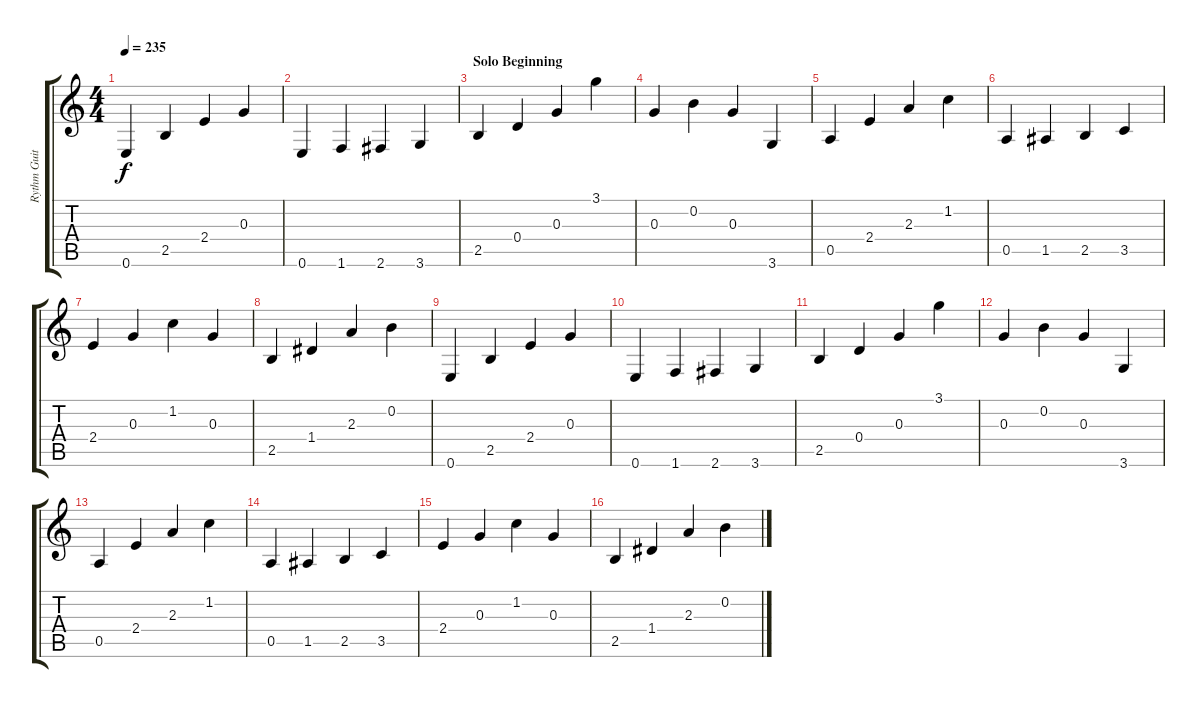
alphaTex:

\track ("Rythm Guitar 1" "Rythm Guit") {instrument acousticguitarsteel}
\staff {score tabs}
\tuning (E4 B3 G3 D3 A2 E2) {hide}
\ts (4 4)
\tempo 235
\clef g2
\ks c
0.6.4{dy f} 2.5.4 2.4.4 0.3.4 |
0.6.4 1.6.4 2.6.4 3.6.4 |
\section ("" "Solo Beginning")
2.5.4 0.4.4 0.3.4 3.1.4 |
0.3.4 0.2.4 0.3.4 3.6.4 |
0.5.4 2.4.4 2.3.4 1.2.4 |
0.5.4 1.5.4 2.5.4 3.5.4 |
2.4.4 0.3.4 1.2.4 0.3.4 |
2.5.4 1.4.4 2.3.4 0.2.4 |
0.6.4 2.5.4 2.4.4 0.3.4 |
0.6.4 1.6.4 2.6.4 3.6.4 |
2.5.4 0.4.4 0.3.4 3.1.4 |
0.3.4 0.2.4 0.3.4 3.6.4 |
0.5.4 2.4.4 2.3.4 1.2.4 |
0.5.4 1.5.4 2.5.4 3.5.4 |
2.4.4 0.3.4 1.2.4 0.3.4 |
2.5.4 1.4.4 2.3.4 0.2.4
